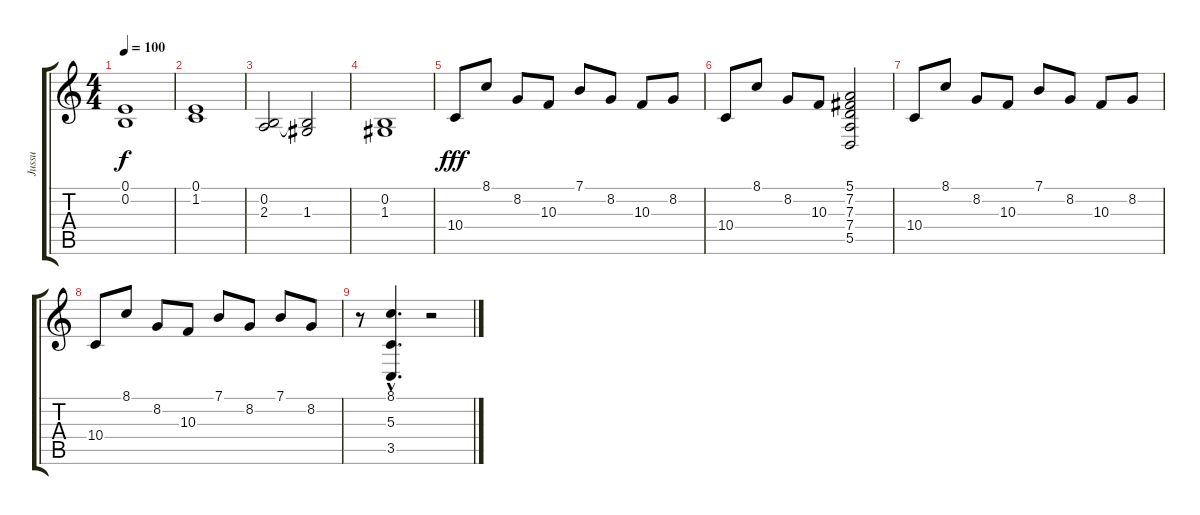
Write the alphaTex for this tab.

\track ("Jussu" "Jussu") {instrument pad8sweep}
\staff {score tabs}
\tuning (E4 B3 G3 D3 A2 E2) {hide}
\ts (4 4)
\tempo 100
\clef g2
\ks c
(0.1 0.2).1{dy f} |
(0.1 1.2).1 |
(0.2 2.3).2 (0.2{t} 1.3).2 |
(0.2 1.3).1 |
10.4.8{dy fff} 8.1.8 8.2.8 10.3.8 7.1.8 8.2.8 10.3.8 8.2.8 |
10.4.8 8.1.8 8.2.8 10.3.8 (5.1 7.2 7.3 7.4 5.5).2 |
10.4.8 8.1.8 8.2.8 10.3.8 7.1.8 8.2.8 10.3.8 8.2.8 |
10.4.8 8.1.8 8.2.8 10.3.8 7.1.8 8.2.8 7.1.8 8.2.8 |
r.8 (8.1{hac} 5.3{hac} 3.5{hac}).4{d} r.2
